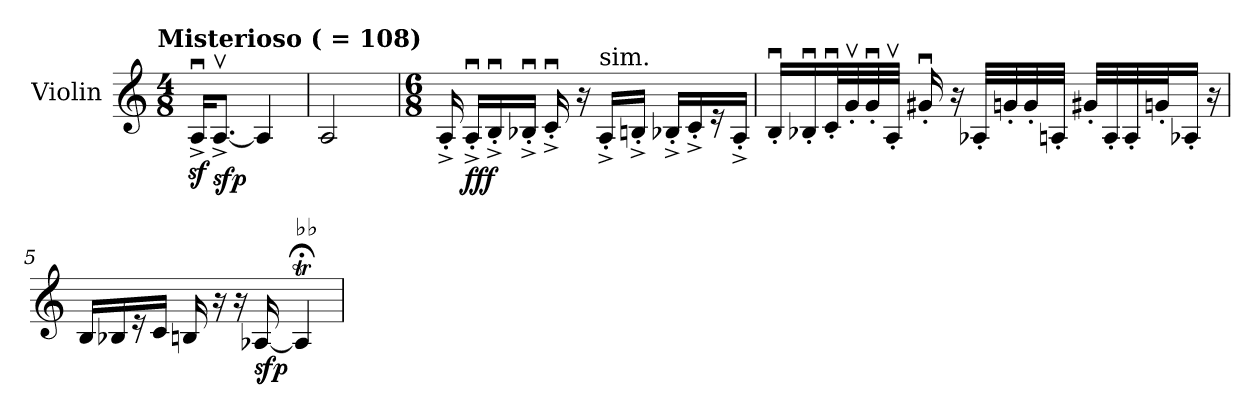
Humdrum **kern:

**kern	**dynam
*part1	*part1
*staff1	*staff1
*I"Violin	*
*I'Vln.	*
*clefG2	*
*k[]	*
!!LO:TX:omd:t=Misterioso ( = 108)
*M4/8	*
*MM54	*
=1	=1
16Az<^u/KL	.
!	!LO:DY:b
[8.A^v/J	sfp
4A/]	.
=2	=2
2A/	.
=3	=3
*M6/8	*
16A'^/	.
!	!LO:DY:b
16A'^u/LL	fff
16B'^u/	.
16B-X'^u/JJ	.
16c'^u/	.
16r	.
!LO:TX:a:t=sim.	!
16A'^/LL	.
16Bn'^/JJ	.
16B-X'^/LL	.
16c'^/	.
16re	.
16A'^/JJ	.
!!LO:LB:g=z
=4	=4
16B'u/LL	.
16B-X'u/	.
32c'u/L	.
32g'v/	.
32g'u/	.
32A'v/JJJ	.
16g#X'u/	.
16r	.
32A-X'/LLL	.
32gn'/	.
32g'/	.
32An'/JJJ	.
32g#X'/LLL	.
32A'/	.
32A'/	.
32gn'/J	.
16A-X'/JJ	.
16r	.
=5	=5
16B/LL	.
16B-X/	.
16re	.
16c/JJ	.
16Bn/	.
16r	.
16r	.
!	!LO:DY:b
[16A-X/	sfp
!LO:TX:a:t=♭♭	!
4A-;<T/]	.
=	=
*-	*-
